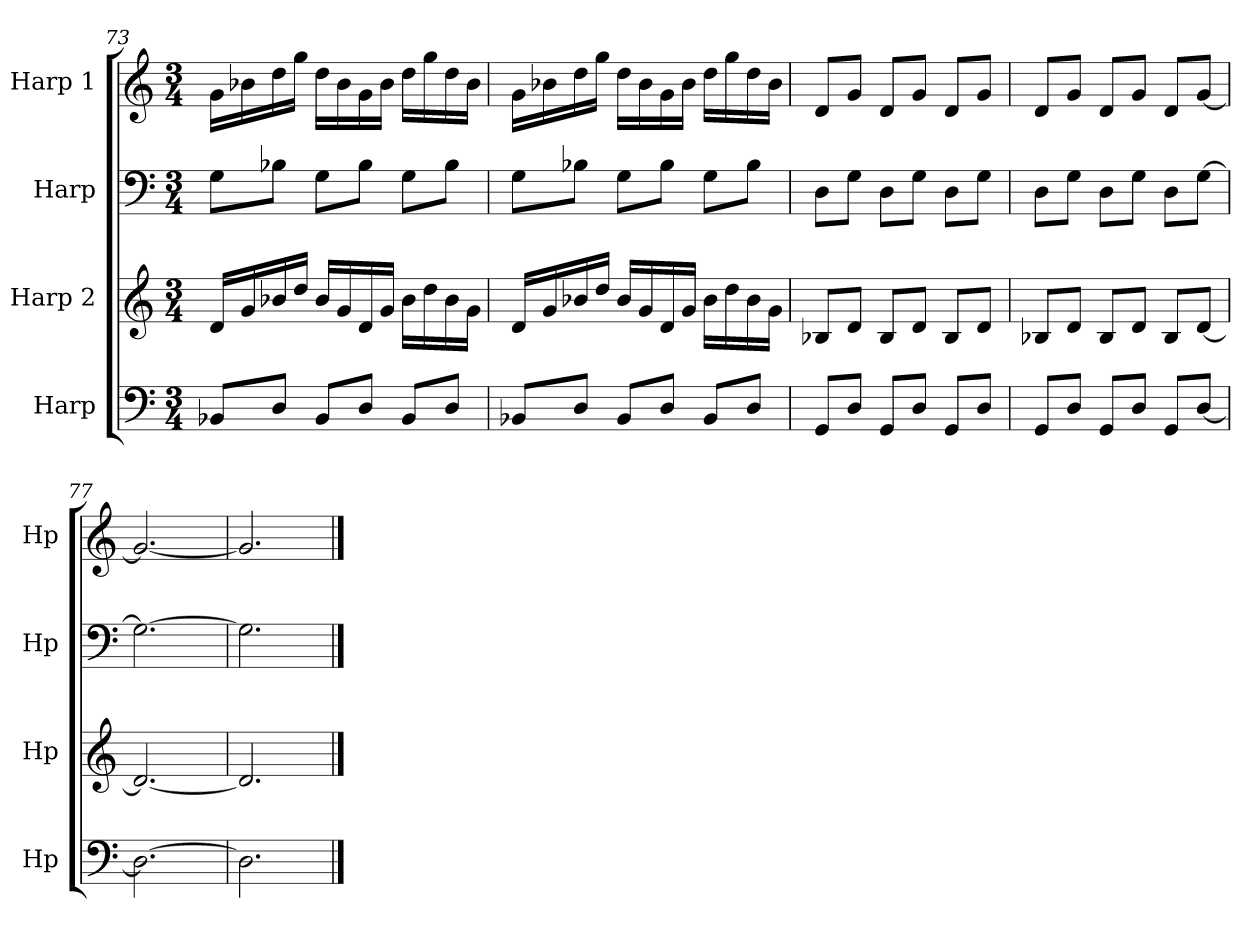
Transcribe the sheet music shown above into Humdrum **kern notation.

**kern	**kern	**kern	**kern
*part4	*part3	*part2	*part1
*staff4	*staff3	*staff2	*staff1
*I"Harp	*I"Harp 2	*I"Harp	*I"Harp 1
*I'Hp	*I'Hp	*I'Hp	*I'Hp
*clefF4	*clefG2	*clefF4	*clefG2
*k[]	*k[]	*k[]	*k[]
*M3/4	*M3/4	*M3/4	*M3/4
=73	=73	=73	=73
8BB-X/L	16d/LL	8G\L	16g\LL
.	16g/	.	16b-X\
8D/J	16b-X/	8B-X\J	16dd\
.	16dd/JJ	.	16gg\JJ
8BB-/L	16b-/LL	8G\L	16dd\LL
.	16g/	.	16b-\
8D/J	16d/	8B-\J	16g\
.	16g/JJ	.	16b-\JJ
8BB-/L	16b-\LL	8G\L	16dd\LL
.	16dd\	.	16gg\
8D/J	16b-\	8B-\J	16dd\
.	16g\JJ	.	16b-\JJ
=74	=74	=74	=74
8BB-X/L	16d/LL	8G\L	16g\LL
.	16g/	.	16b-X\
8D/J	16b-X/	8B-X\J	16dd\
.	16dd/JJ	.	16gg\JJ
8BB-/L	16b-/LL	8G\L	16dd\LL
.	16g/	.	16b-\
8D/J	16d/	8B-\J	16g\
.	16g/JJ	.	16b-\JJ
8BB-/L	16b-\LL	8G\L	16dd\LL
.	16dd\	.	16gg\
8D/J	16b-\	8B-\J	16dd\
.	16g\JJ	.	16b-\JJ
!!LO:LB:g=z
=75	=75	=75	=75
8GG/L	8B-X/L	8D\L	8d/L
8D/J	8d/J	8G\J	8g/J
8GG/L	8B-/L	8D\L	8d/L
8D/J	8d/J	8G\J	8g/J
8GG/L	8B-/L	8D\L	8d/L
8D/J	8d/J	8G\J	8g/J
=76	=76	=76	=76
8GG/L	8B-X/L	8D\L	8d/L
8D/J	8d/J	8G\J	8g/J
8GG/L	8B-/L	8D\L	8d/L
8D/J	8d/J	8G\J	8g/J
8GG/L	8B-/L	8D\L	8d/L
[8D/J	[8d/J	[8G\J	[8g/J
=77	=77	=77	=77
2.D\_	2.d/_	2.G\_	2.g/_
=78	=78	=78	=78
2.D\]	2.d/]	2.G\]	2.g/]
==	==	==	==
*-	*-	*-	*-
